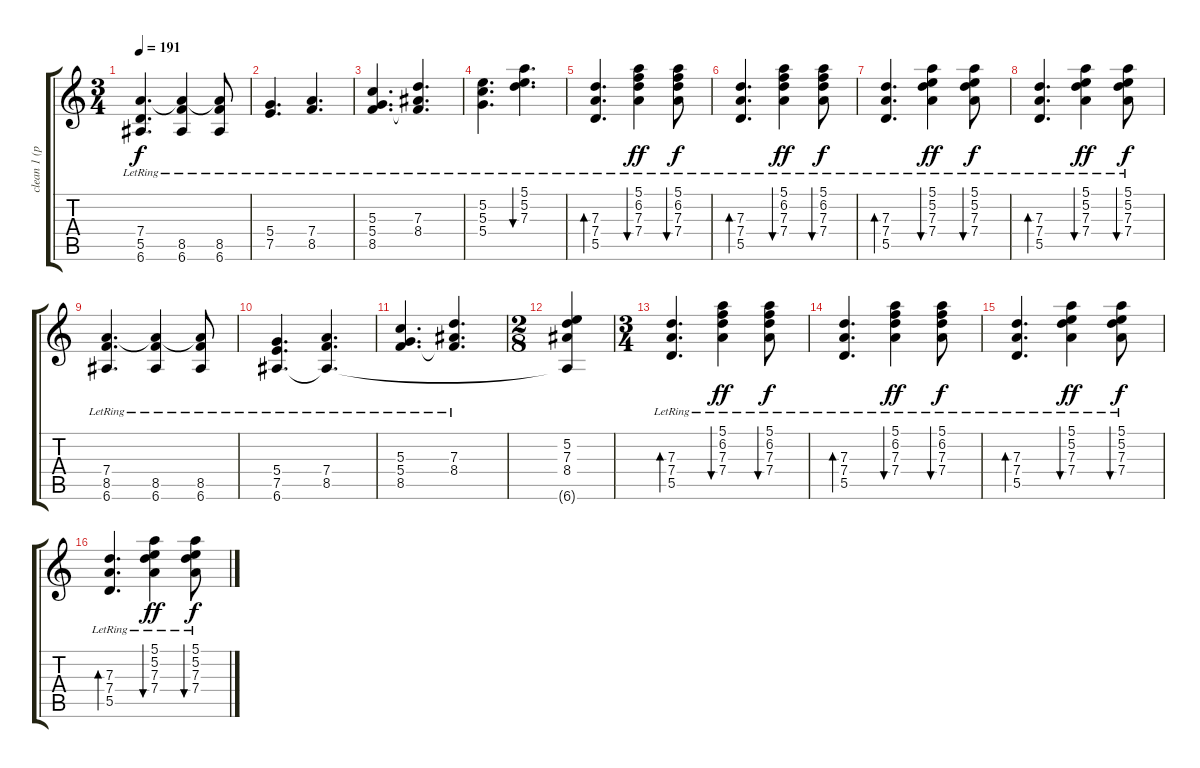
\track ("clean 1 (paul)" "clean 1 (p") {instrument electricguitarjazz}
\staff {score tabs}
\tuning (E4 B3 G3 D3 A2 E2) {hide}
\ts (3 4)
\tempo 191
\clef g2
\ks c
(7.4{lr} 5.5{lr} 6.6{lr}).4{d dy f volume 9} (7.4{t} 8.5{lr} 6.6{lr}).4 (7.4{t} 8.5{lr} 6.6{lr}).8 |
(5.4{lr} 7.5{lr}).4{d} (7.4 8.5{lr}).4{d} |
(5.3 5.4{lr} 8.5).4{d} (7.3{lr} 8.4{lr} 8.5{t}).4{d} |
(5.2 5.3 5.4{lr}).4{d} (5.1{lr} 5.2{lr} 7.3).4{d bu 30} |
(7.3{lr} 7.4{lr} 5.5{lr}).4{d bd 60} (5.1{lr} 6.2{lr} 7.3{lr} 7.4{lr}).4{bu 60 dy ff} (5.1{lr} 6.2{lr} 7.3{lr} 7.4{lr}).8{bu 60 dy f} |
(7.3{lr} 7.4{lr} 5.5{lr}).4{d bd 60} (5.1{lr} 6.2{lr} 7.3{lr} 7.4{lr}).4{bu 60 dy ff} (5.1{lr} 6.2{lr} 7.3{lr} 7.4{lr}).8{bu 60 dy f} |
(7.3{lr} 7.4{lr} 5.5{lr}).4{d bd 60} (5.1{lr} 5.2{lr} 7.3{lr} 7.4{lr}).4{bu 60 dy ff} (5.1{lr} 5.2{lr} 7.3{lr} 7.4{lr}).8{bu 60 dy f} |
(7.3{lr} 7.4{lr} 5.5{lr}).4{d bd 60} (5.1{lr} 5.2{lr} 7.3{lr} 7.4{lr}).4{bu 60 dy ff} (5.1{lr} 5.2{lr} 7.3{lr} 7.4{lr}).8{bu 60 dy f} |
(7.4{lr} 8.5{lr} 6.6{lr}).4{d volume 9} (7.4{t} 8.5{lr} 6.6{lr}).4 (7.4{t} 8.5{lr} 6.6{lr}).8 |
(5.4 7.5 6.6{lr}).4{d} (7.4 8.5{lr} 6.6{t}).4{d} |
(5.3 5.4{lr} 8.5).4{d} (7.3{lr} 8.4{lr} 8.5{t}).4{d} |
\ts (2 8)
(5.2 7.3 8.4 6.6{t}).4 |
\ts (3 4)
(7.3{lr} 7.4{lr} 5.5{lr}).4{d bd 60} (5.1{lr} 6.2{lr} 7.3{lr} 7.4{lr}).4{bu 60 dy ff} (5.1{lr} 6.2{lr} 7.3{lr} 7.4{lr}).8{bu 60 dy f} |
(7.3{lr} 7.4{lr} 5.5{lr}).4{d bd 60} (5.1{lr} 6.2{lr} 7.3{lr} 7.4{lr}).4{bu 60 dy ff} (5.1{lr} 6.2{lr} 7.3{lr} 7.4{lr}).8{bu 60 dy f} |
(7.3{lr} 7.4{lr} 5.5{lr}).4{d bd 60} (5.1{lr} 5.2{lr} 7.3{lr} 7.4{lr}).4{bu 60 dy ff} (5.1{lr} 5.2{lr} 7.3{lr} 7.4{lr}).8{bu 60 dy f} |
(7.3{lr} 7.4{lr} 5.5{lr}).4{d bd 60} (5.1{lr} 5.2{lr} 7.3{lr} 7.4{lr}).4{bu 60 dy ff} (5.1{lr} 5.2{lr} 7.3{lr} 7.4{lr}).8{bu 60 dy f}
